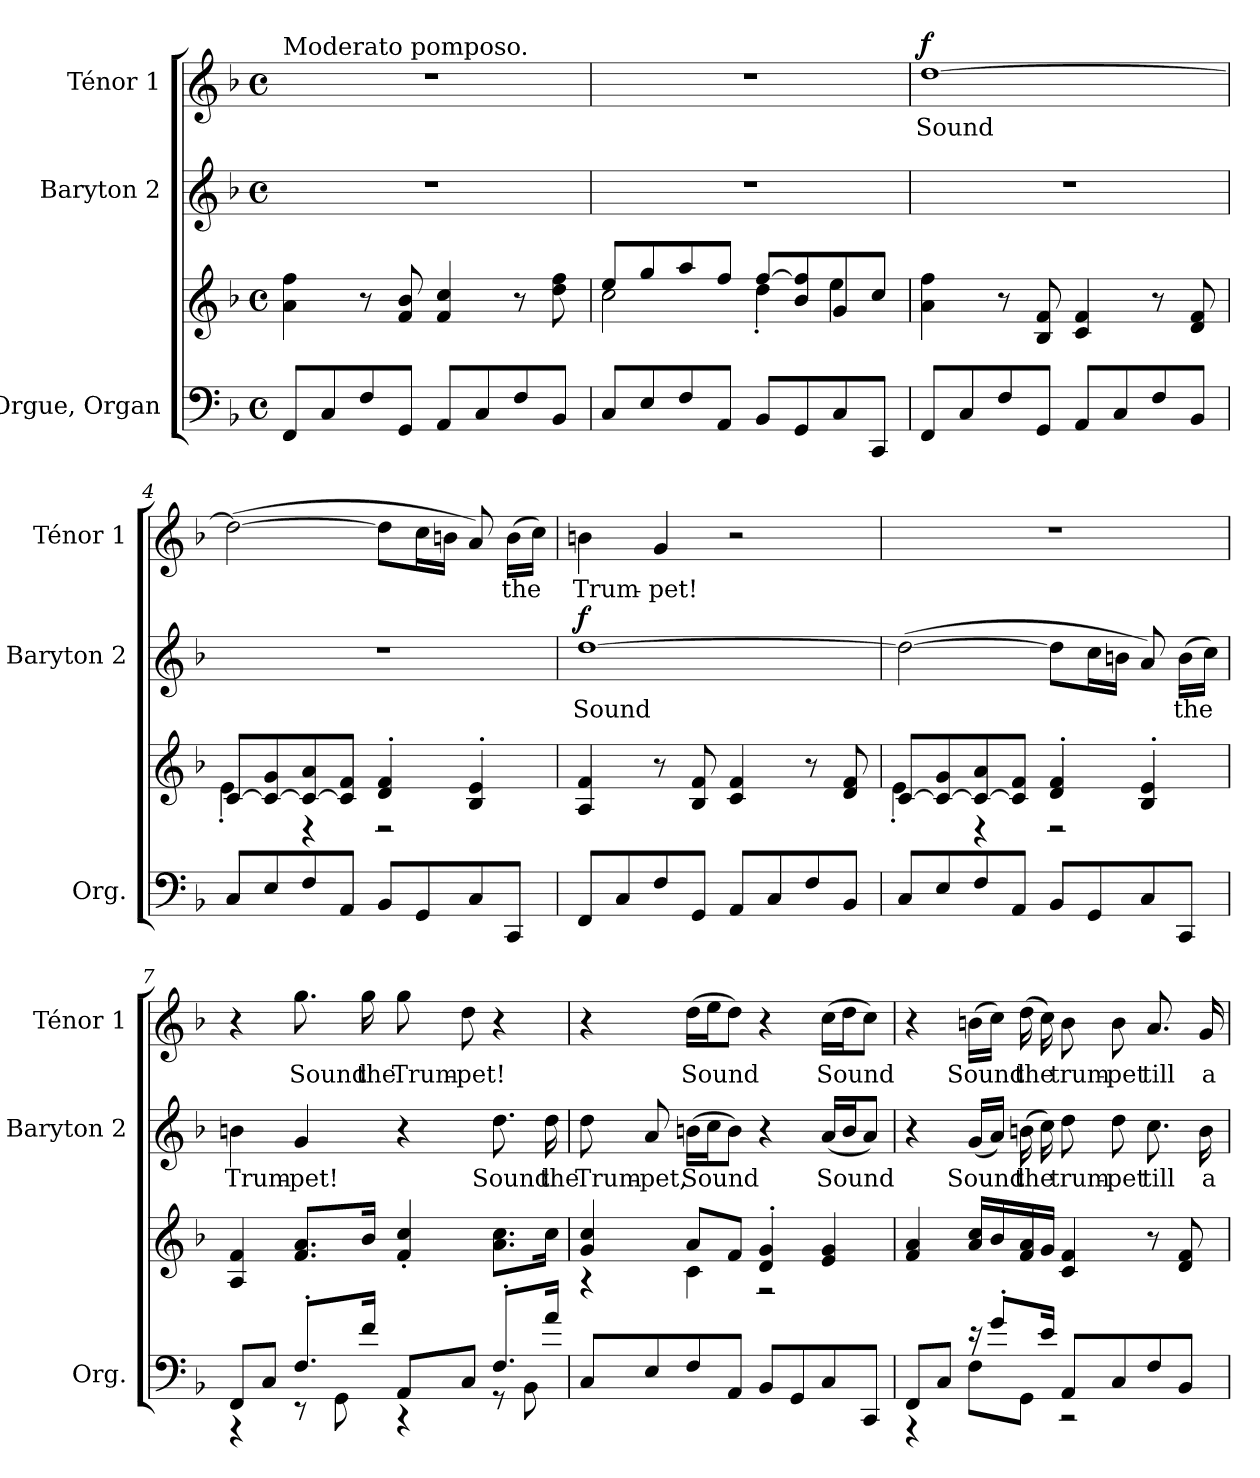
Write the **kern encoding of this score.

**kern	**kern	**kern	**text	**dynam	**kern	**text	**dynam
*part3	*part3	*part2	*part2	*part2	*part1	*part1	*part1
*staff4	*staff3	*staff2	*staff2	*staff2	*staff1	*staff1	*staff1
*I"Orgue, Organ	*	*I"Baryton 2	*	*	*I"Ténor 1	*	*
*I'Org.	*	*I'Baryton 2	*	*	*I'Ténor 1	*	*
*clefF4	*clefG2	*clefG2	*	*	*clefG2	*	*
*	*	*ITrd1c2	*	*	*ITrd1c2	*	*
*k[b-]	*k[b-]	*k[b-e-a-]	*	*	*k[b-e-a-]	*	*
*M4/4	*M4/4	*M4/4	*	*	*M4/4	*	*
*met(c)	*met(c)	*met(c)	*	*	*met(c)	*	*
*MM90	*MM90	*MM90	*	*	*MM90	*	*
=1	=1	=1	=1	=1	=1	=1	=1
!	!	!	!	!	!LO:TX:a:t=Moderato pomposo.	!	!
8FF/L	4a\ 4ff\	1r	.	.	1r	.	.
8C/	.	.	.	.	.	.	.
8F/	8r	.	.	.	.	.	.
8GG/J	8f/ 8b-/	.	.	.	.	.	.
8AA/L	4f/ 4cc/	.	.	.	.	.	.
8C/	.	.	.	.	.	.	.
8F/	8r	.	.	.	.	.	.
8BB-/J	8dd\ 8ff\	.	.	.	.	.	.
=2	=2	=2	=2	=2	=2	=2	=2
*	*^	*	*	*	*	*	*
8C/L	8ee/L	2cc\	1r	.	.	1r	.	.
8E/	8gg/	.	.	.	.	.	.	.
8F/	8aa/	.	.	.	.	.	.	.
8AA/J	8ff/J	.	.	.	.	.	.	.
8BB-/L	[8ff/L	4dd'\	.	.	.	.	.	.
8GG/	8b-/ 8ff/]	.	.	.	.	.	.	.
8C/	8g/	4ee\	.	.	.	.	.	.
8CC/J	8cc/J	.	.	.	.	.	.	.
*	*v	*v	*	*	*	*	*	*
=3	=3	=3	=3	=3	=3	=3	=3
!	!	!	!	!	!	!LO:LY:b	!LO:DY:a
8FF/L	4a\ 4ff\	1r	.	.	[1cc	Sound	f
8C/	.	.	.	.	.	.	.
8F/	8r	.	.	.	.	.	.
8GG/J	8B-/ 8f/	.	.	.	.	.	.
8AA/L	4c/ 4f/	.	.	.	.	.	.
8C/	.	.	.	.	.	.	.
8F/	8r	.	.	.	.	.	.
8BB-/J	8d/ 8f/	.	.	.	.	.	.
!!LO:LB:g=z
=4	=4	=4	=4	=4	=4	=4	=4
*	*^	*	*	*	*	*	*
8C/L	[8c/L	4e'\	1r	.	.	(2cc\_	.	.
8E/	8c/_ 8g/	.	.	.	.	.	.	.
8F/	8c/_ 8a/	4r	.	.	.	.	.	.
8AA/J	8c/] 8f/J	.	.	.	.	.	.	.
8BB-/L	4d/' 4f/'	2r	.	.	.	8cc\L]	.	.
8GG/	.	.	.	.	.	16b-\L	.	.
.	.	.	.	.	.	16an\JJ	.	.
8C/	4B-/' 4e/'	.	.	.	.	8g/)	.	.
!	!	!	!	!	!	!	!LO:LY:b	!
8CC/J	.	.	.	.	.	(16a\LL	the	.
.	.	.	.	.	.	16b-\JJ)	.	.
*	*v	*v	*	*	*	*	*	*
=5	=5	=5	=5	=5	=5	=5	=5
!	!	!	!LO:LY:b	!LO:DY:a	!	!LO:LY:b	!
8FF/L	4A/ 4f/	[1cc	Sound	f	4an\	Trum-	.
8C/	.	.	.	.	.	.	.
!	!	!	!	!	!	!LO:LY:b	!
8F/	8r	.	.	.	4f/	-pet!	.
8GG/J	8B-/ 8f/	.	.	.	.	.	.
8AA/L	4c/ 4f/	.	.	.	2r	.	.
8C/	.	.	.	.	.	.	.
8F/	8r	.	.	.	.	.	.
8BB-/J	8d/ 8f/	.	.	.	.	.	.
=6	=6	=6	=6	=6	=6	=6	=6
*	*^	*	*	*	*	*	*
8C/L	[8c/L	4e'\	(2cc\_	.	.	1r	.	.
8E/	8c/_ 8g/	.	.	.	.	.	.	.
8F/	8c/_ 8a/	4r	.	.	.	.	.	.
8AA/J	8c/] 8f/J	.	.	.	.	.	.	.
8BB-/L	4d/' 4f/'	2r	8cc\L]	.	.	.	.	.
8GG/	.	.	16b-\L	.	.	.	.	.
.	.	.	16an\JJ	.	.	.	.	.
8C/	4B-/' 4e/'	.	8g/)	.	.	.	.	.
!	!	!	!	!LO:LY:b	!	!	!	!
8CC/J	.	.	(16a\LL	the	.	.	.	.
.	.	.	16b-\JJ)	.	.	.	.	.
*	*v	*v	*	*	*	*	*	*
!!LO:LB:g=z
=7	=7	=7	=7	=7	=7	=7	=7
*^	*	*	*	*	*	*	*
!	!	!	!	!LO:LY:b	!	!	!	!
8FF/L	4r	4A/ 4f/	4an\	Trum-	.	4r	.	.
8C/J	.	.	.	.	.	.	.	.
!	!	!	!	!LO:LY:b	!	!	!LO:LY:b	!
8.F'/L	8r	8.f/ 8.a/L	4f/	-pet!	.	8.ff\	Sound	.
.	8GG\	.	.	.	.	.	.	.
!	!	!	!	!	!	!	!LO:LY:b	!
16f/Jk	.	16b-/Jk	.	.	.	16ff\	the	.
!	!	!	!	!	!	!	!LO:LY:b	!
8AA/L	4r	4f/' 4cc/'	4r	.	.	8ff\	Trum-	.
!	!	!	!	!	!	!	!LO:LY:b	!
8C/J	.	.	.	.	.	8cc\	-pet!	.
!	!	!	!	!LO:LY:b	!	!	!	!
8.F'/L	8r	8.a\ 8.cc\L	8.cc\	Sound	.	4r	.	.
.	8BB-\	.	.	.	.	.	.	.
!	!	!	!	!LO:LY:b	!	!	!	!
16a/Jk	.	16cc\Jk	16cc\	the	.	.	.	.
*v	*v	*	*	*	*	*	*	*
=8	=8	=8	=8	=8	=8	=8	=8
*	*^	*	*	*	*	*	*
!	!	!	!	!LO:LY:b	!	!	!	!
8C/L	4g/ 4cc/	4r	8cc\	Trum-	.	4r	.	.
!	!	!	!	!LO:LY:b	!	!	!	!
8E/	.	.	8g/	-pet,	.	.	.	.
!	!	!	!	!LO:LY:b	!	!	!LO:LY:b	!
8F/	8a/L	4c\	(16an\LL	Sound	.	(16cc\LL	Sound	.
.	.	.	16b-\J	.	.	16dd\J	.	.
8AA/J	8f/J	.	8a\J)	.	.	8cc\J)	.	.
8BB-/L	4d/' 4g/'	2r	4r	.	.	4r	.	.
8GG/	.	.	.	.	.	.	.	.
!	!	!	!	!LO:LY:b	!	!	!LO:LY:b	!
8C/	4e/ 4g/	.	(16g/LL	Sound	.	(16b-\LL	Sound	.
.	.	.	16a/J	.	.	16cc\J	.	.
8CC/J	.	.	8g/J)	.	.	8b-\J)	.	.
*	*v	*v	*	*	*	*	*	*
!!LO:PB:g=z
=9	=9	=9	=9	=9	=9	=9	=9
*^	*	*	*	*	*	*	*
8FF/L	4r	4f/ 4a/	4r	.	.	4r	.	.
8C/J	.	.	.	.	.	.	.	.
!	!	!	!	!LO:LY:b	!	!	!LO:LY:b	!
16r	8F\L	16a/ 16cc/LL	(16f/LL	Sound	.	(16an\LL	-Sound	.
8g'/L	.	16b-/	16g/JJ)	.	.	16b-\JJ)	.	.
!	!	!	!	!LO:LY:b	!	!	!LO:LY:b	!
.	8GG\J	16f/ 16a/	(16an\	the	.	(16cc\	the	.
16e/Jk	.	16g/JJ	16b-\)	.	.	16b-\)	.	.
!	!	!	!	!LO:LY:b	!	!	!LO:LY:b	!
8AA/L	2r	4c/ 4f/	8cc\	trum-	.	8a\	trum-	.
!	!	!	!	!LO:LY:b	!	!	!LO:LY:b	!
8C/	.	.	8cc\	-pet	.	8a\	-pet	.
!	!	!	!	!LO:LY:b	!	!	!LO:LY:b	!
8F/	.	8r	8.b-\	till	.	8.g/	till	.
8BB-/J	.	8d/ 8f/	.	.	.	.	.	.
!	!	!	!	!LO:LY:b	!	!	!LO:LY:b	!
.	.	.	16a\	a-	.	16f/	a	.
*v	*v	*	*	*	*	*	*	*
=	=	=	=	=	=	=	=
*-	*-	*-	*-	*-	*-	*-	*-
